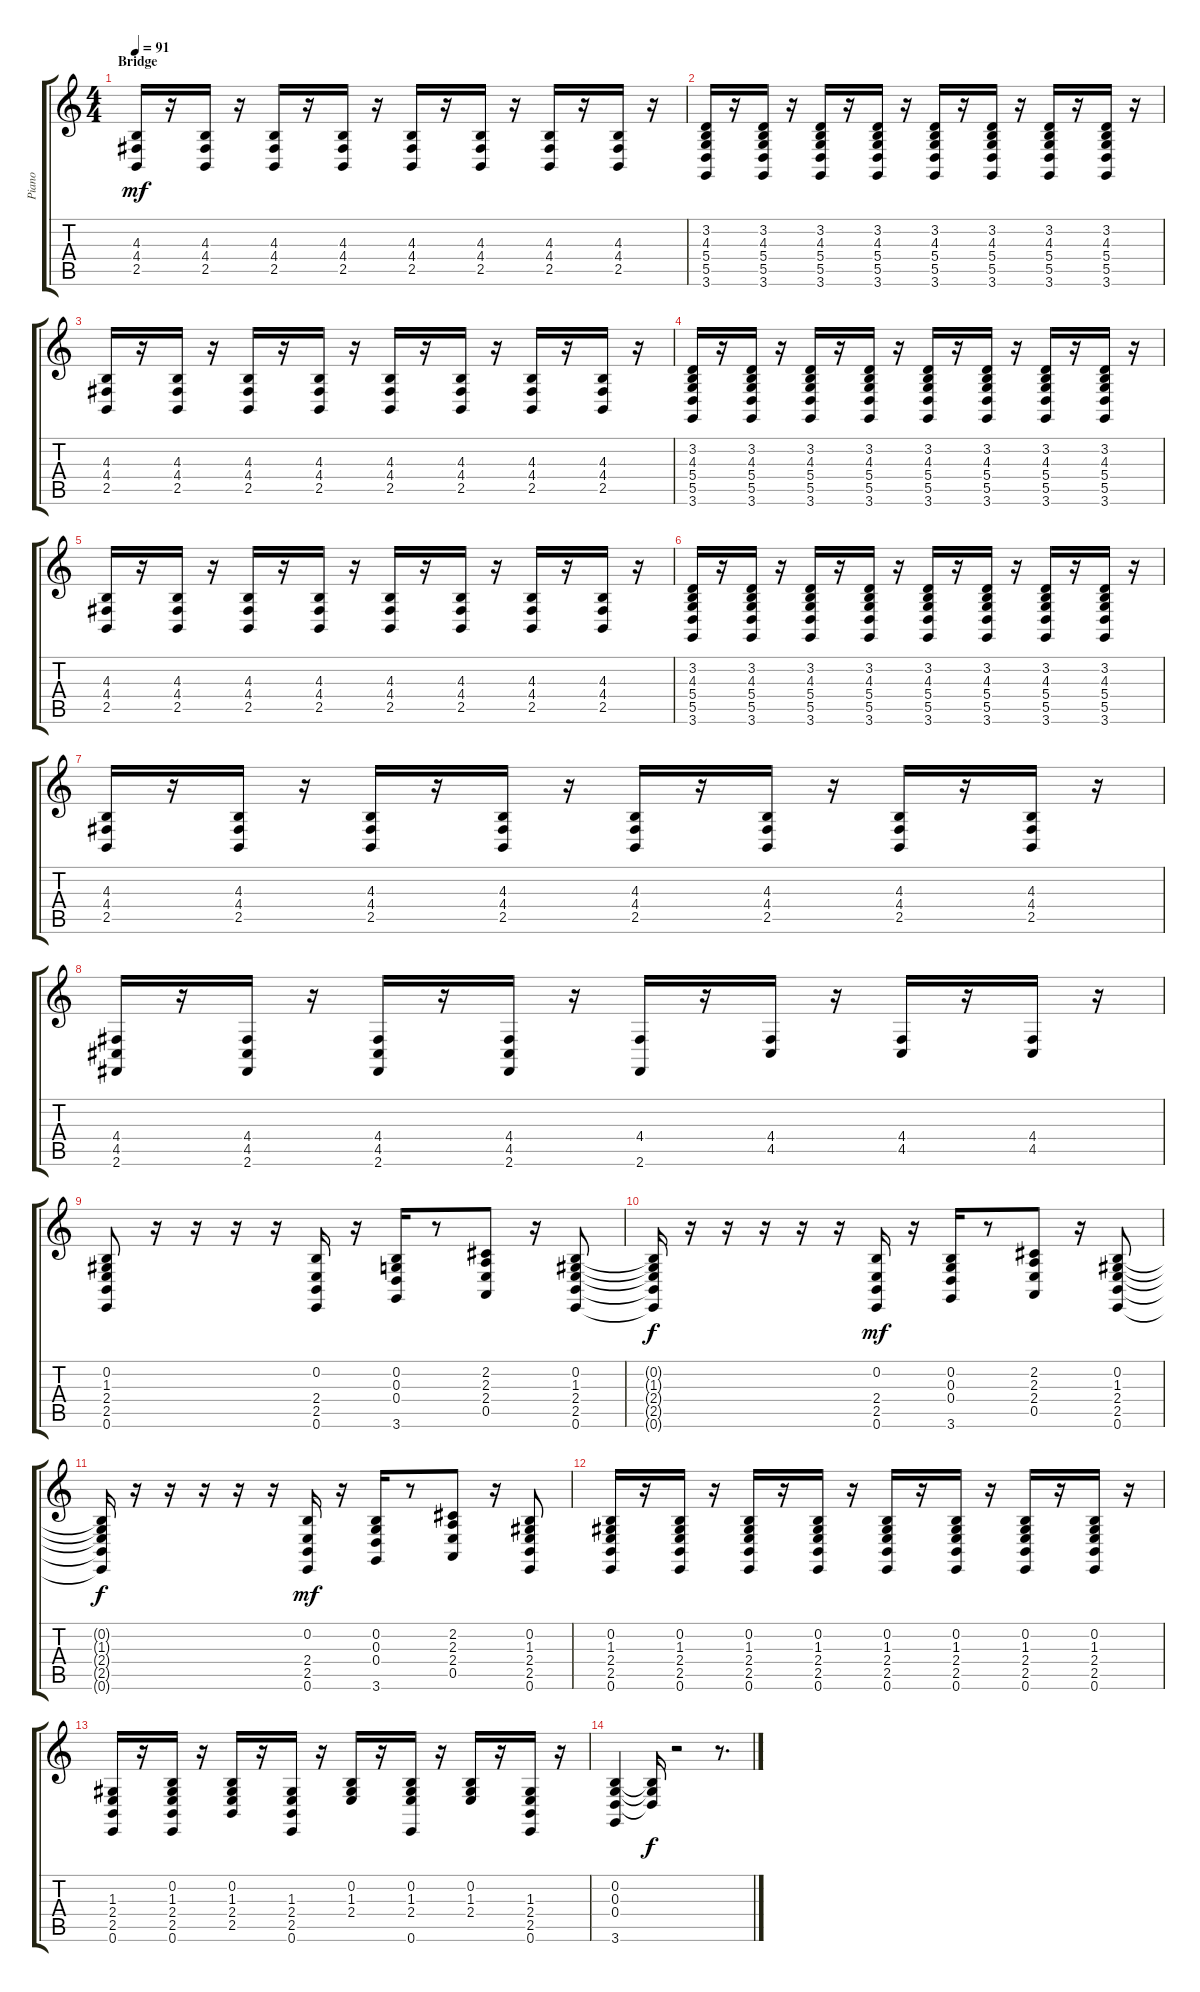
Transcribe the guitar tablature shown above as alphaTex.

\track ("Piano" "Piano") {instrument acousticgrandpiano}
\staff {score tabs}
\tuning (E4 B3 G3 D3 A2 E2) {hide}
\ts (4 4)
\section ("" "Bridge")
\tempo 91
\clef g2
\ks c
(4.3 4.4 2.5).16{dy mf} r.16 (4.3 4.4 2.5).16 r.16 (4.3 4.4 2.5).16 r.16 (4.3 4.4 2.5).16 r.16 (4.3 4.4 2.5).16 r.16 (4.3 4.4 2.5).16 r.16 (4.3 4.4 2.5).16 r.16 (4.3 4.4 2.5).16 r.16 |
(3.2 4.3 5.4 5.5 3.6).16 r.16 (3.2 4.3 5.4 5.5 3.6).16 r.16 (3.2 4.3 5.4 5.5 3.6).16 r.16 (3.2 4.3 5.4 5.5 3.6).16 r.16 (3.2 4.3 5.4 5.5 3.6).16 r.16 (3.2 4.3 5.4 5.5 3.6).16 r.16 (3.2 4.3 5.4 5.5 3.6).16 r.16 (3.2 4.3 5.4 5.5 3.6).16 r.16 |
(4.3 4.4 2.5).16 r.16 (4.3 4.4 2.5).16 r.16 (4.3 4.4 2.5).16 r.16 (4.3 4.4 2.5).16 r.16 (4.3 4.4 2.5).16 r.16 (4.3 4.4 2.5).16 r.16 (4.3 4.4 2.5).16 r.16 (4.3 4.4 2.5).16 r.16 |
(3.2 4.3 5.4 5.5 3.6).16 r.16 (3.2 4.3 5.4 5.5 3.6).16 r.16 (3.2 4.3 5.4 5.5 3.6).16 r.16 (3.2 4.3 5.4 5.5 3.6).16 r.16 (3.2 4.3 5.4 5.5 3.6).16 r.16 (3.2 4.3 5.4 5.5 3.6).16 r.16 (3.2 4.3 5.4 5.5 3.6).16 r.16 (3.2 4.3 5.4 5.5 3.6).16 r.16 |
(4.3 4.4 2.5).16 r.16 (4.3 4.4 2.5).16 r.16 (4.3 4.4 2.5).16 r.16 (4.3 4.4 2.5).16 r.16 (4.3 4.4 2.5).16 r.16 (4.3 4.4 2.5).16 r.16 (4.3 4.4 2.5).16 r.16 (4.3 4.4 2.5).16 r.16 |
(3.2 4.3 5.4 5.5 3.6).16 r.16 (3.2 4.3 5.4 5.5 3.6).16 r.16 (3.2 4.3 5.4 5.5 3.6).16 r.16 (3.2 4.3 5.4 5.5 3.6).16 r.16 (3.2 4.3 5.4 5.5 3.6).16 r.16 (3.2 4.3 5.4 5.5 3.6).16 r.16 (3.2 4.3 5.4 5.5 3.6).16 r.16 (3.2 4.3 5.4 5.5 3.6).16 r.16 |
(4.3 4.4 2.5).16 r.16 (4.3 4.4 2.5).16 r.16 (4.3 4.4 2.5).16 r.16 (4.3 4.4 2.5).16 r.16 (4.3 4.4 2.5).16 r.16 (4.3 4.4 2.5).16 r.16 (4.3 4.4 2.5).16 r.16 (4.3 4.4 2.5).16 r.16 |
(4.4 4.5 2.6).16 r.16 (4.4 4.5 2.6).16 r.16 (4.4 4.5 2.6).16 r.16 (4.4 4.5 2.6).16 r.16 (4.4 2.6).16 r.16 (4.4 4.5).16 r.16 (4.4 4.5).16 r.16 (4.4 4.5).16 r.16 |
(0.2 1.3 2.4 2.5 0.6).8 r.16 r.16 r.16 r.16 (0.2 2.4 2.5 0.6).16 r.16 (0.2 0.3 0.4 3.6).16 r.8 (2.2 2.3 2.4 0.5).8 r.16 (0.2 1.3 2.4 2.5 0.6).8 |
(0.2{t} 1.3{t} 2.4{t} 2.5{t} 0.6{t}).16{dy f} r.16 r.16 r.16 r.16 r.16 (0.2 2.4 2.5 0.6).16{dy mf} r.16 (0.2 0.3 0.4 3.6).16 r.8 (2.2 2.3 2.4 0.5).8 r.16 (0.2 1.3 2.4 2.5 0.6).8 |
(0.2{t} 1.3{t} 2.4{t} 2.5{t} 0.6{t}).16{dy f} r.16 r.16 r.16 r.16 r.16 (0.2 2.4 2.5 0.6).16{dy mf} r.16 (0.2 0.3 0.4 3.6).16 r.8 (2.2 2.3 2.4 0.5).8 r.16 (0.2 1.3 2.4 2.5 0.6).8 |
(0.2 1.3 2.4 2.5 0.6).16 r.16 (0.2 1.3 2.4 2.5 0.6).16 r.16 (0.2 1.3 2.4 2.5 0.6).16 r.16 (0.2 1.3 2.4 2.5 0.6).16 r.16 (0.2 1.3 2.4 2.5 0.6).16 r.16 (0.2 1.3 2.4 2.5 0.6).16 r.16 (0.2 1.3 2.4 2.5 0.6).16 r.16 (0.2 1.3 2.4 2.5 0.6).16 r.16 |
(1.3 2.4 2.5 0.6).16 r.16 (0.2 1.3 2.4 2.5 0.6).16 r.16 (0.2 1.3 2.4 2.5).16 r.16 (1.3 2.4 2.5 0.6).16 r.16 (0.2 1.3 2.4).16 r.16 (0.2 1.3 2.4 0.6).16 r.16 (0.2 1.3 2.4).16 r.16 (1.3 2.4 2.5 0.6).16 r.16 |
(0.2 0.3 0.4 3.6).4 (0.2{t} 0.3{t} 0.4{t}).16{dy f} r.2 r.8{d}
